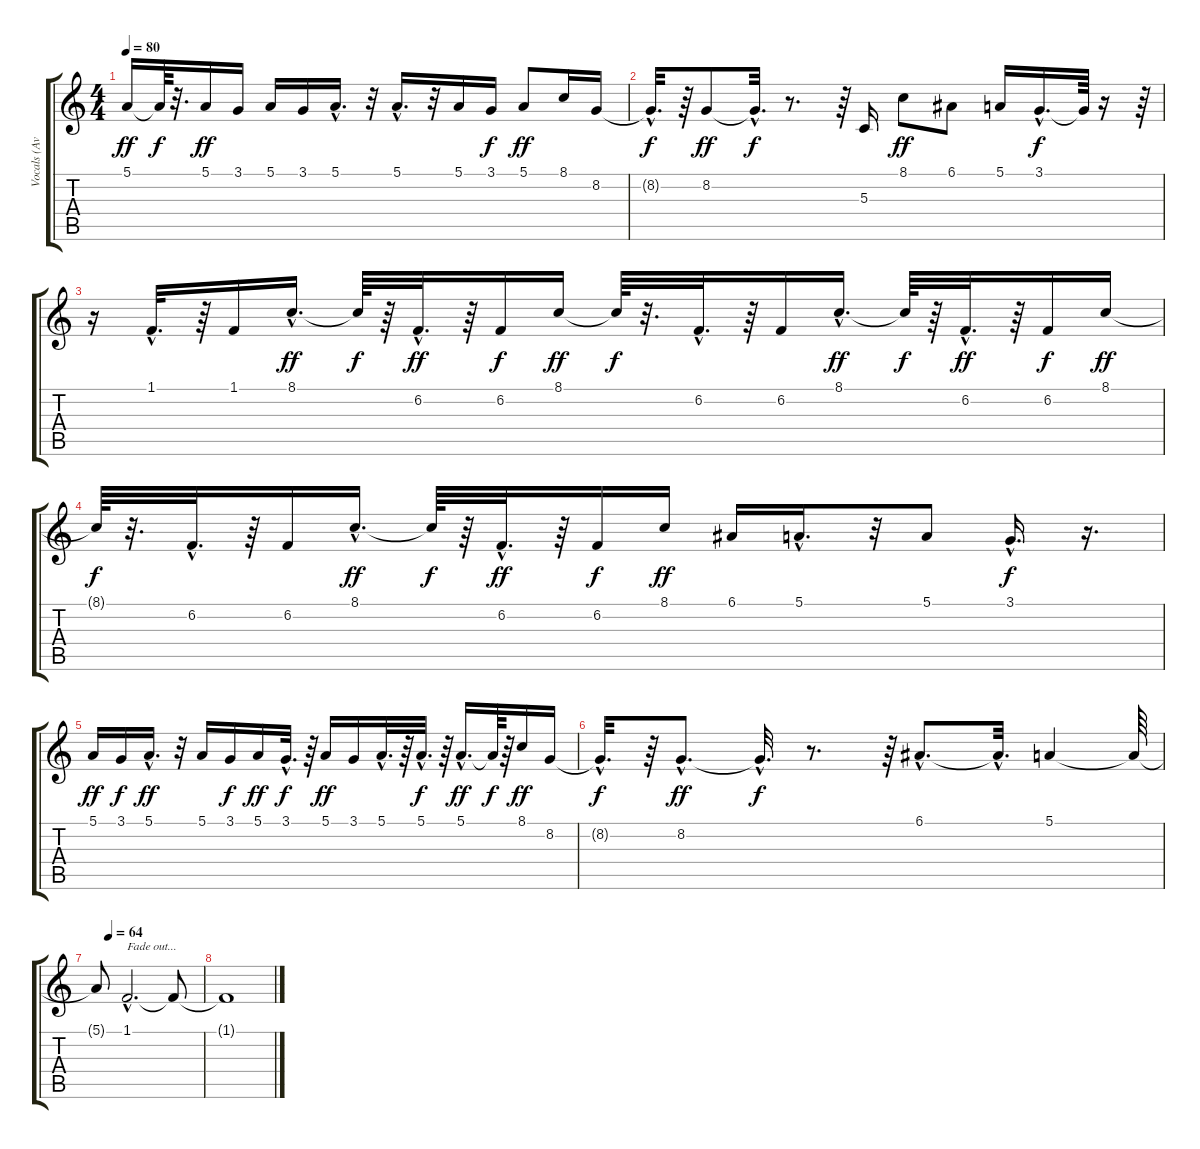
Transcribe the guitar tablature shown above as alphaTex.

\track ("Vocals (Avril Lavigne)" "Vocals (Av") {instrument tenorsax}
\staff {score tabs}
\tuning (E4 B3 G3 D3 A2 E2) {hide}
\ts (4 4)
\tempo 80
\clef g2
\ks c
5.1.16{dy ff} 5.1{t}.64{dy f} r.32{d} 5.1.16{dy ff} 3.1.16 5.1.16 3.1.16 5.1{hac}.16{d} r.32 5.1{hac}.16{d} r.32 5.1.16 3.1.16{dy f} 5.1.8{dy ff} 8.1.16 8.2.16 |
8.2{hac t}.32{d dy f} r.64 8.2.8{dy ff} 8.2{hac t}.32{d dy f} r.8{d} r.64 5.3.16 8.1.8{dy ff} 6.1.8 5.1.16 3.1{hac}.16{d dy f} 3.1{t}.64 r.16 r.64 |
r.16 1.1{hac}.32{d} r.64 1.1.16 8.1{hac}.16{d dy ff} 8.1{t}.64{dy f} r.64 6.2{hac}.32{d dy ff} r.64 6.2.16{dy f} 8.1.16{dy ff} 8.1{t}.64{dy f} r.32{d} 6.2{hac}.32{d} r.64 6.2.16 8.1{hac}.16{d dy ff} 8.1{t}.64{dy f} r.64 6.2{hac}.32{d dy ff} r.64 6.2.16{dy f} 8.1.16{dy ff} |
8.1{t}.64{dy f} r.32{d} 6.2{hac}.32{d} r.64 6.2.16 8.1{hac}.16{d dy ff} 8.1{t}.64{dy f} r.64 6.2{hac}.32{d dy ff} r.64 6.2.16{dy f} 8.1.16{dy ff} 6.1.16 5.1{hac}.16{d} r.32 5.1.8 3.1{hac}.16{d dy f} r.16{d} |
5.1.16{dy ff} 3.1.16{dy f} 5.1{hac}.16{d dy ff} r.32 5.1.16 3.1.16{dy f} 5.1.16{dy ff} 3.1{hac}.32{d dy f} r.64 5.1.16{dy ff} 3.1.16 5.1{hac}.32{d} r.64 5.1{hac}.32{d dy f} r.64 5.1{hac}.16{d dy ff} 5.1{t}.64{dy f} r.64 8.1.16{dy ff} 8.2.16 |
8.2{hac t}.32{d dy f} r.64 8.2{hac}.8{d dy ff} 8.2{hac t}.32{d dy f} r.8{d} r.64 6.1{hac}.8{d} 6.1{hac t}.32{d} 5.1.4 5.1{t}.64 |
\tempo (64 0.125)
5.1{t}.8 1.1{hac}.2{d txt "Fade out..." volume 0} 1.1{t}.8 |
1.1{t}.1
